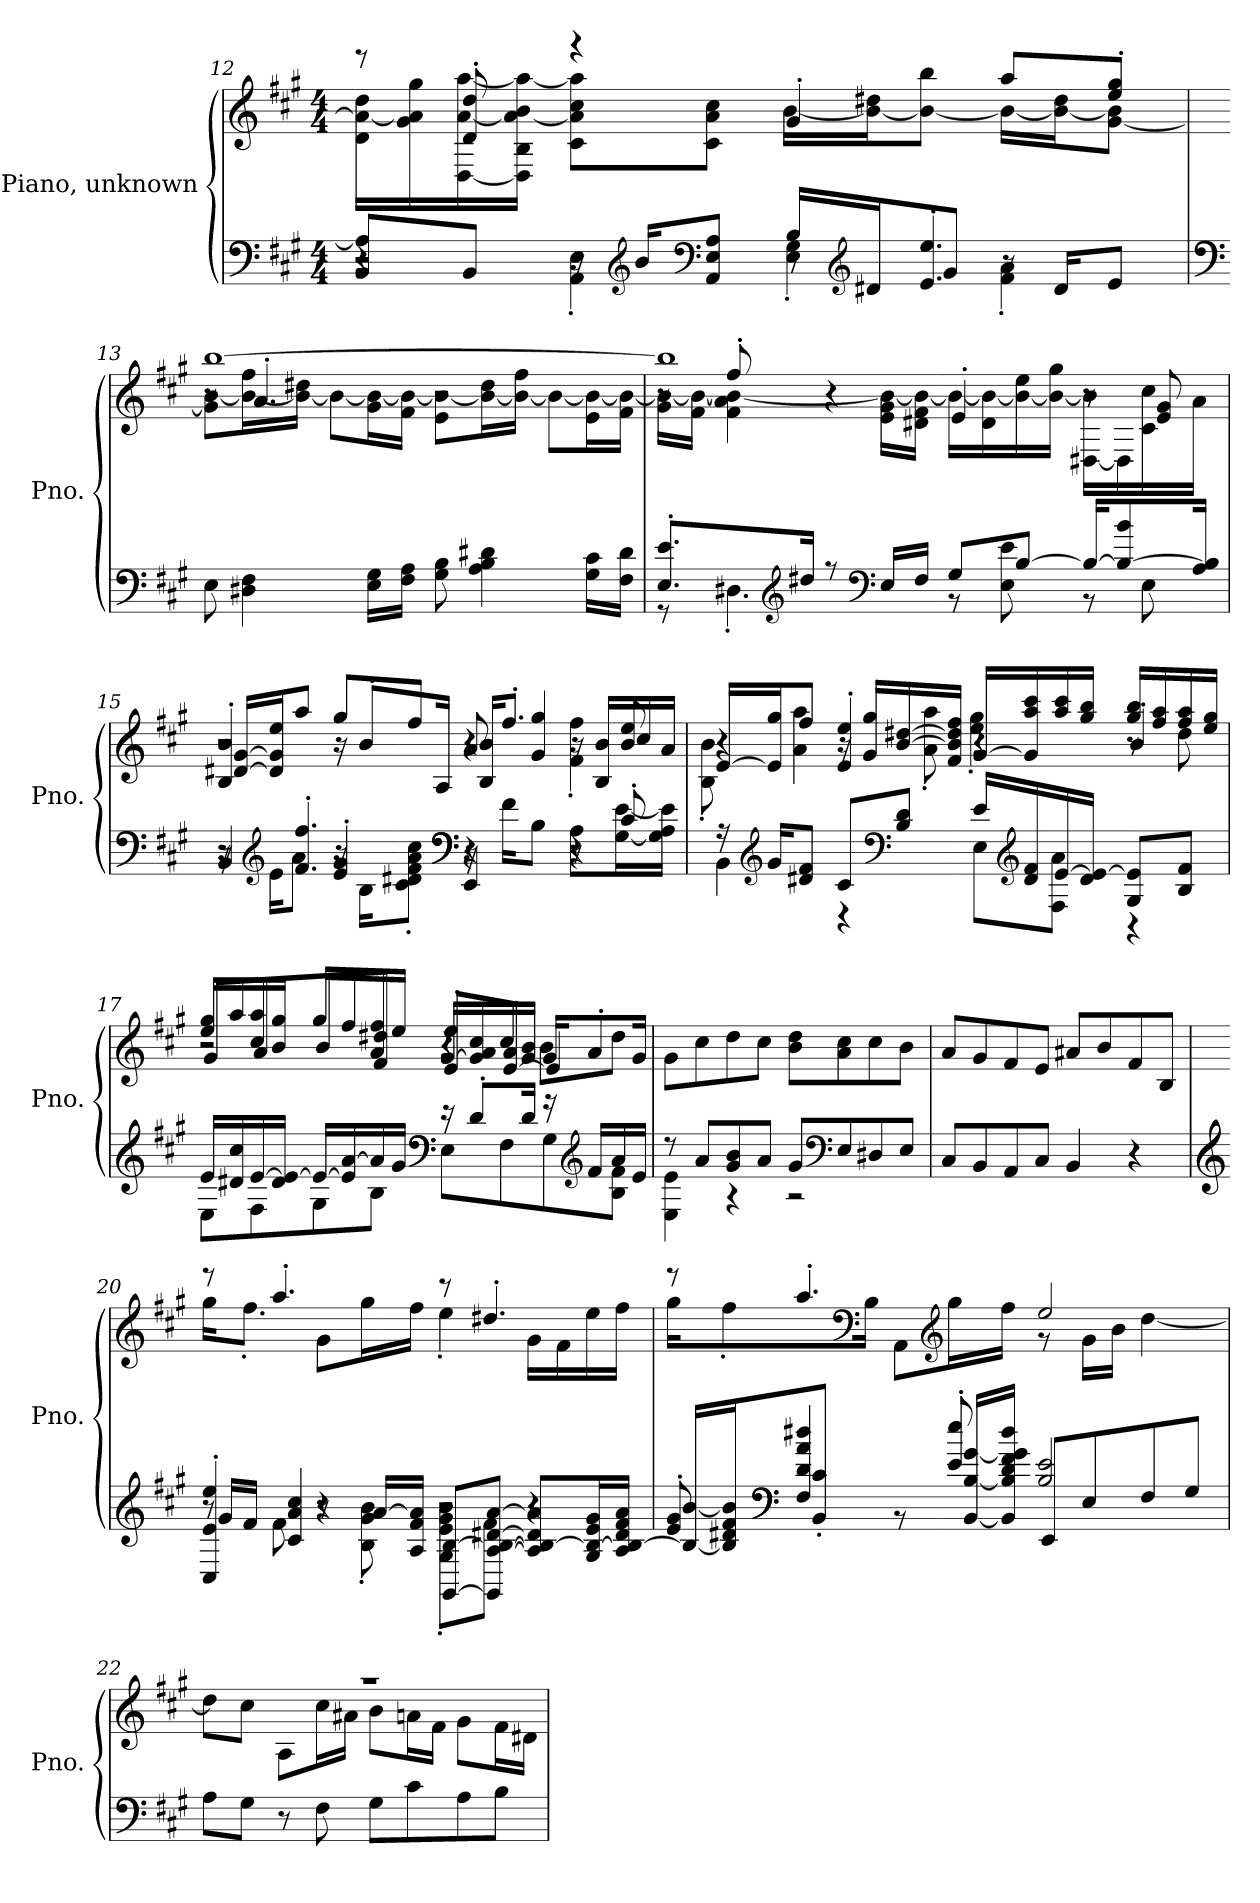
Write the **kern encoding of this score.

**kern	**kern
*part1	*part1
*staff2	*staff1
*I"Piano, unknown	*
*I'Pno.	*
!!LO:PB:g=z
*clefF4	*clefG2
*k[f#c#g#]	*k[f#c#g#]
*M4/4	*M4/4
=12	=12
*^	*^
*	*^	*	*
2r	4r	8BB/ 8A/]L	8r	16d\ 16a\_ 16dd\LL
.	.	.	.	16g#\ 16a\] 16gg#\
.	.	8BB/J	8d/' 8dd/'	[16D\ [16a\ [16aa\
.	.	.	.	16D\] 16B\ 16a\_ 16b\ 16aa\_JJ
.	4AA\' 4E\'	16r	4r	8c#\ 8a\] 8cc#\ 8aa\]L
*clefG2	*	*	*	*
.	.	16b/KL	.	.
*clefF4	*	*	*	*
.	.	8AA/ 8E/ 8A/J	.	8c#\ 8a\ 8cc#\J
8r	4E\' 4G#\'	16B/LL	4g#'/	[16b\LL
*clefG2	*	*	*	*
.	.	16d#X/J	.	16b\_ 16dd#X\J
4.e/' 4.ee/'	.	8g#/J	.	8b\_ 8bb\J
.	4f#\' 4a\'	16r	8aa/L	16b\LL_
.	.	16d#/KL	.	16b\_ 16dd#\J
.	.	8e/J	8ee/' 8gg#/'J	[8g#\ 8b\]J
*v	*v	*v	*	*
*	*v	*v
!!LO:LB:g=z
=13	=13
*clefF4	*
*	*^
*	*	*^
8E\	[1bb	8g#\] [8b\L	8r
4D#X\ 4F#\	.	16b\_ 16ff#\L	4.a'/
.	.	16b\_ 16dd#X\JJ	.
.	.	8b\L_	.
16E\ 16G#\LL	.	16g#\ 16b\_L	.
16F#\ 16A\JJ	.	16f#\ 16b\_JJ	.
8G#\ 8B\	.	8e\ 8b\_L	2r
4A\ 4B\ 4d#X\	.	16b\_ 16dd#\L	.
.	.	16b\_ 16ff#\JJ	.
.	.	8b\L_	.
16G#\ 16c#\LL	.	16e\ 16b\_L	.
16F#\ 16d#\JJ	.	16f#\ 16b\_JJ	.
!!LO:LB:g=z	!!	!!
=14	=14	=14	=14
*^	*	*	*
8.E/' 8.e/'L	8r	1bb]	16g#\ 16b\_LL	8r
.	.	.	16f#\ 16b\_JJ	.
.	4.D#X'\	.	4f#\ 4a\ 4b\_	8ff#'/
*clefG2	*	*	*	*
16dd#X/Jk	.	.	.	.
8r	.	.	.	4r
*clefF4	*	*	*	*
16E/LL	.	.	16e\ 16g#\ 16b\_LL	.
16F#/JJ	.	.	16d#X\ 16f#\ 16b\_JJ	.
8G#/L	8r	.	16b\LL_	4e'/
.	.	.	16d#\ 16b\_	.
[8B/J	8E\ 8e\	.	16b\_ 16ee\	.
.	.	.	16b\_ 16gg#\JJ	.
16B/KL_	8r	.	[16D#X\ 16b\]LL	8r
8B/_ 8b/	.	.	16D#\]	.
.	8E\	.	16c#\ 16cc#\	8e/ 8g#/
16A/ 16B/]Jk	.	.	16a\JJ	.
!!LO:LB:g=z	!!	!!
=15	=15	=15	=15	=15
*	*^	*	*	*
8r	16r	4BB/	4B/' 4b/'	2r	[16d#X/ [16g#/LL
*clefG2	*	*	*	*	*
.	16e\KL	.	.	.	16d#/] 16g#/] 16ee/J
4.f#/' 4.ff#/'	8a\J	.	.	.	8aa/J
.	16r	4e/' 4g#/'	8gg#/L	.	16r
.	16B\KL	.	.	.	8b'/L
.	8c#\' 8d#X\' 8f#\' 8a\' 8cc#\'J	.	8ff#/J	.	.
.	.	.	.	.	16A/Jk
*clefF4	*	*	*	*	*
4r	16r	4EE/	8a/	4r	16B/ 16b/KL
.	16f#\KL	.	.	.	8.ff#'/J
.	8B\J	.	4g#/ 4gg#/	.	.
8r	8A\L	4r	.	4f#\' 4ff#\'	16r
.	.	.	.	.	16B/ 16b/LL
8c#'/	[16G#\ [16e\L	.	8b/ 8ee/	.	16cc#/
.	16G#\] 16A\ 16e\]JJ	.	.	.	16a/JJ
*	*v	*v	*	*	*
!!LO:LB:g=z	!!	!!
=16	=16	=16	=16	=16
16r	4BB\	[16e/LL	8B\' 8b\'	4r
*clefG2	*	*	*	*
16g#/KL	.	16e/] 16gg#/J	.	.
8d#X/ 8f#/J	.	8ff#/J	4a\ 4aa\	.
8c#/L	4r	16r	.	4e/' 4ee/'
.	.	16g#/ 16gg#/LL	.	.
*clefF4	*	*	*	*
8B/ 8d#/J	.	[16b/ [16dd#X/	8a\' 8aa\'	.
.	.	16f#/ 16b/] 16dd#/] 16ff#/JJ	.	.
16e/LL	8E\L	[16g#/LL	4ee\' 4gg#\'	4r
*clefG2	*	*	*	*
16d#/ 16f#/	.	16g#/] 16aa/ 16ccc#/	.	.
[16e/	8F#\ 8a\J	16aa/ 16ccc#/	.	.
16d#/ 16e/_JJ	.	16gg#/ 16bb/JJ	.	.
8G#/ 8e/]L	4r	16gg#/ 16bb/LL	8r	4b'/
.	.	16ff#/ 16aa/	.	.
8B/ 8f#/J	.	16ff#/ 16aa/	8dd#\	.
.	.	16ee/ 16gg#/JJ	.	.
!!LO:LB:g=z	!!	!!
=17	=17	=17	=17	=17
16e/LL	8E\L	16ee/ 16gg#/LL	2r	8g#/L
16d#X/ 16cc#/	.	16aa/	.	.
[16e/	8F#\	16cc#/ 16aa/	.	8a/
16d#/ 16e/_JJ	.	16b/ 16gg#/JJ	.	.
16e/LL_	8G#\	16gg#/LL	.	8b/
16e/] [16a/	.	16ff#/	.	.
16a/]	8B\J	16a/ 16ff#/	.	8f#/ 8dd#X/J
16g#/JJ	.	16ee/JJ	.	.
*clefF4	*	*	*	*
16r	8E\L	[16g#/LL	4r	8e/' 8ee/'L
8d#'/L	.	16g#/] 16a/ 16cc#/	.	.
.	8F#\	16cc#/	.	[8e/' 8a/'J
16d#/Jk	.	16g#/ 16b/JJ	.	.
16r	8G#\	16g#/KL	8b\L	4e/]
*clefG2	*	*	*	*
16f#/LL	.	8a'/	.	.
16a/	8B\ 8f#\J	.	8dd#\J	.
16e/JJ	.	16g#/Jk	.	.
*	*	*v	*v	*v
=18	=18	=18
8r	4E\ 4e\	8g#\L
8a/L	.	8cc#\
8g#/ 8b/	4r	8dd\
8a/J	.	8cc#\J
8g#/L	2r	8b\ 8dd\L
*clefF4	*	*
8E/	.	8a\ 8cc#\
8D#X/	.	8cc#\
8E/J	.	8b\J
*v	*v	*
!!LO:PB:g=z
=19	=19
8C#/L	8a/L
8BB/	8g#/
8AA/	8f#/
8C#/J	8e/J
4BB/	8a#X/L
.	8b/
4r	8f#/
.	8B/J
=20	=20
*clefG2	*
*^	*^
*	*^	*	*
4C#/' 4e/' 4ee/'	8r	16g#/LL	8r	16gg#\KL
.	.	16f#/JJ	.	8.ff#'\J
.	8f#\	4c#/ 4a/ 4cc#/	4.aa'/	.
4r	8r	.	.	8g#\L
.	8B\' 8g#\' 8b\'	[16a/LL	.	16gg#\L
.	.	16A/ 16f#/ 16a/]JJ	.	16ff#\JJ
2r	8G#\' 8e\' 8g#\' 8b\'L	[8GG#/ [8B/L	8r	4ee'\
.	8f#\J	8GG#/] [8A/ 8B/_ [8d#X/ [8a/J	4.dd#X'/	.
.	4r	8A/] 8B/_ 8d#/] 8a/]L	.	16g#\LL
.	.	.	.	16f#\
.	.	16G#/ 16B/_ 16e/ 16g#/L	.	16ee\
.	.	16A/ 16B/_ 16d#/ 16f#/ 16a/JJ	.	16ff#\JJ
*	*v	*v	*	*
!!LO:LB:g=z	!!
=21	=21	=21	=21
8e/' 8g#/'	16B/_ [16b/LL	8r	16gg#\KL
.	16B/] 16d#X/ 16f#/ 16b/]J	.	8ff#'\
*clefF4	*	*	*
4F#/ 4d#/ 4a/ 4dd#X/	8BB/' 8c#/'J	4.aa'/	.
*	*	*clefF4	*
.	.	.	16B\Jk
.	8r	.	8AA\L
*	*	*clefG2	*
8e/' 8ee/'	[16BB/ [16B/ [16g#/LL	.	16gg#\L
.	16BB/] 16B/] 16d#/ 16f#/ 16g#/] 16dd#/JJ	.	16ff#\JJ
2B/ 2e/	8EE/L	2ee/	8r
.	8E/	.	16g#\LL
.	.	.	16b\JJ
.	8F#/	.	[4dd\
.	8G#/J	.	.
*v	*v	*	*
=22	=22	=22
8A\L	1r	8dd\L]
8G#\J	.	8cc#\J
8r	.	8A\L
8F#\	.	16cc#\L
.	.	16a#X\JJ
8G#\L	.	8b\L
8c#\	.	16an\L
.	.	16f#\JJ
8A\	.	8g#\L
8B\J	.	16f#\L
.	.	16d#X\JJ
*	*v	*v
=	=
*-	*-
